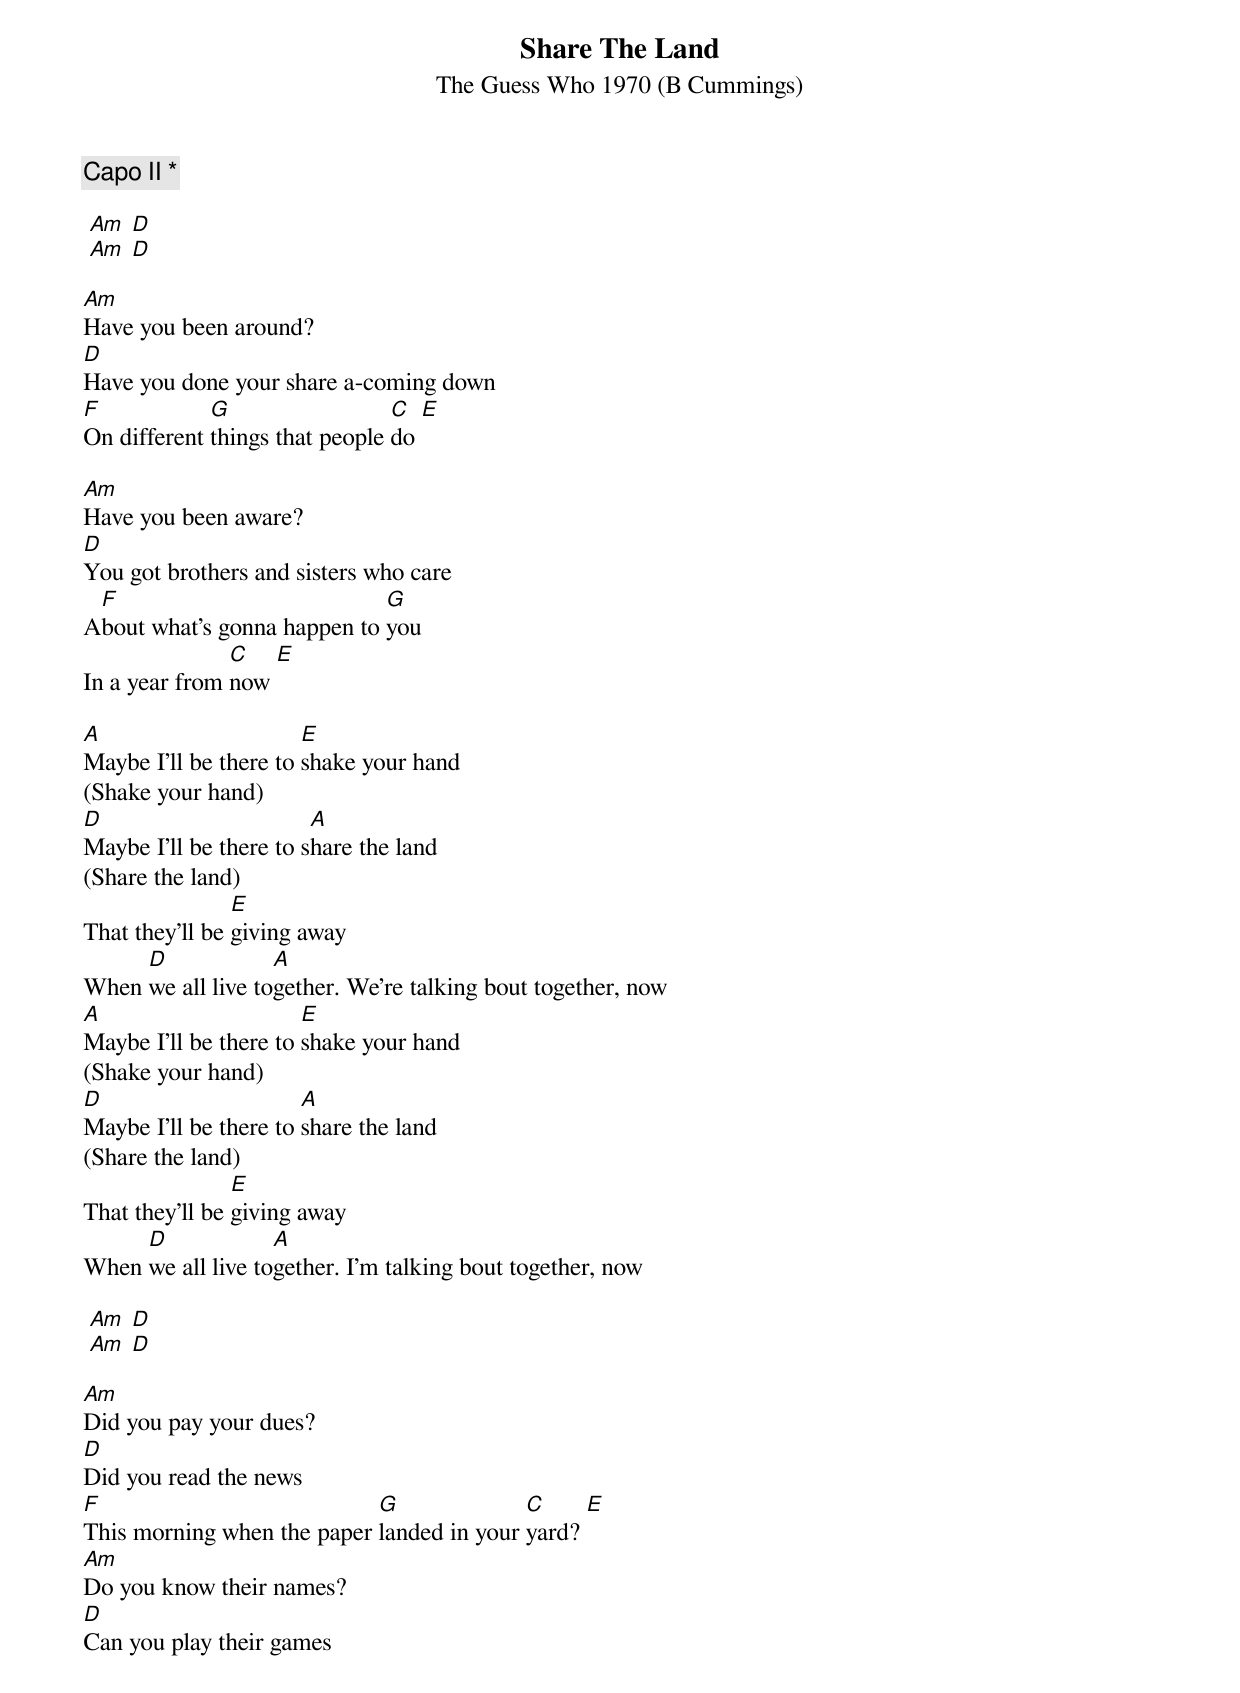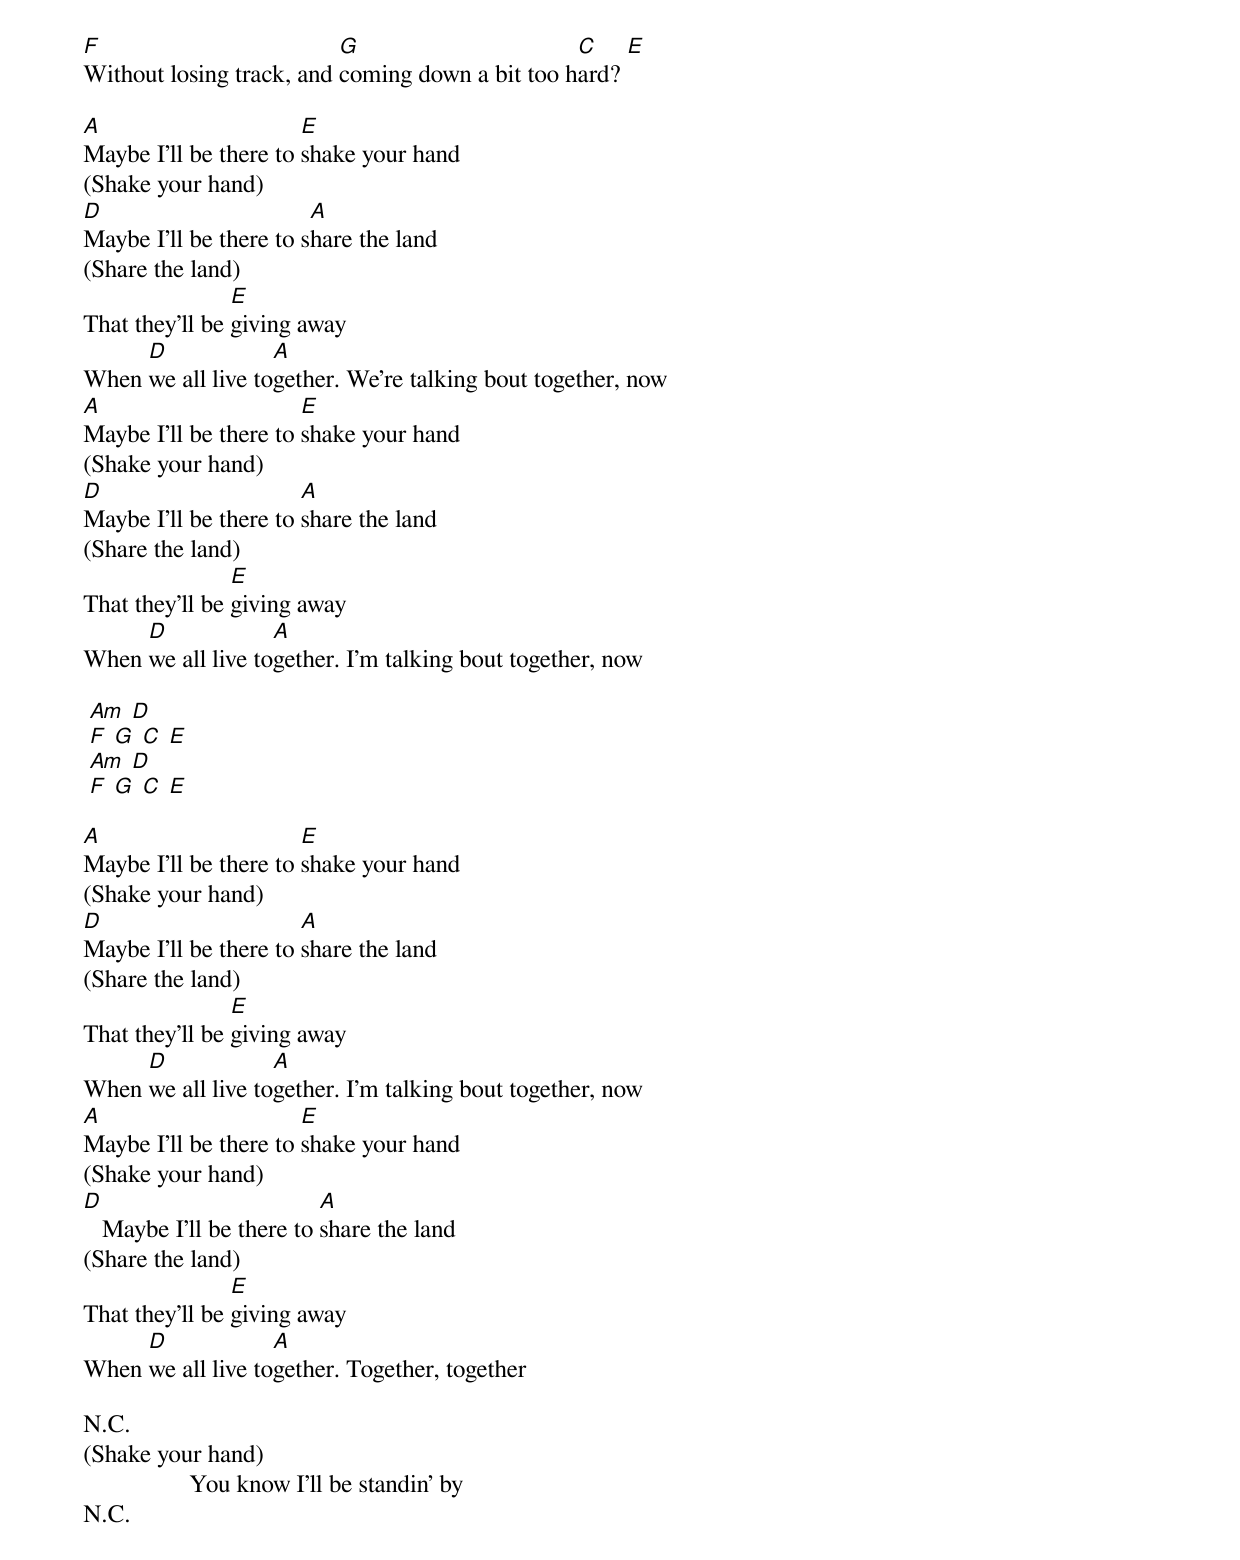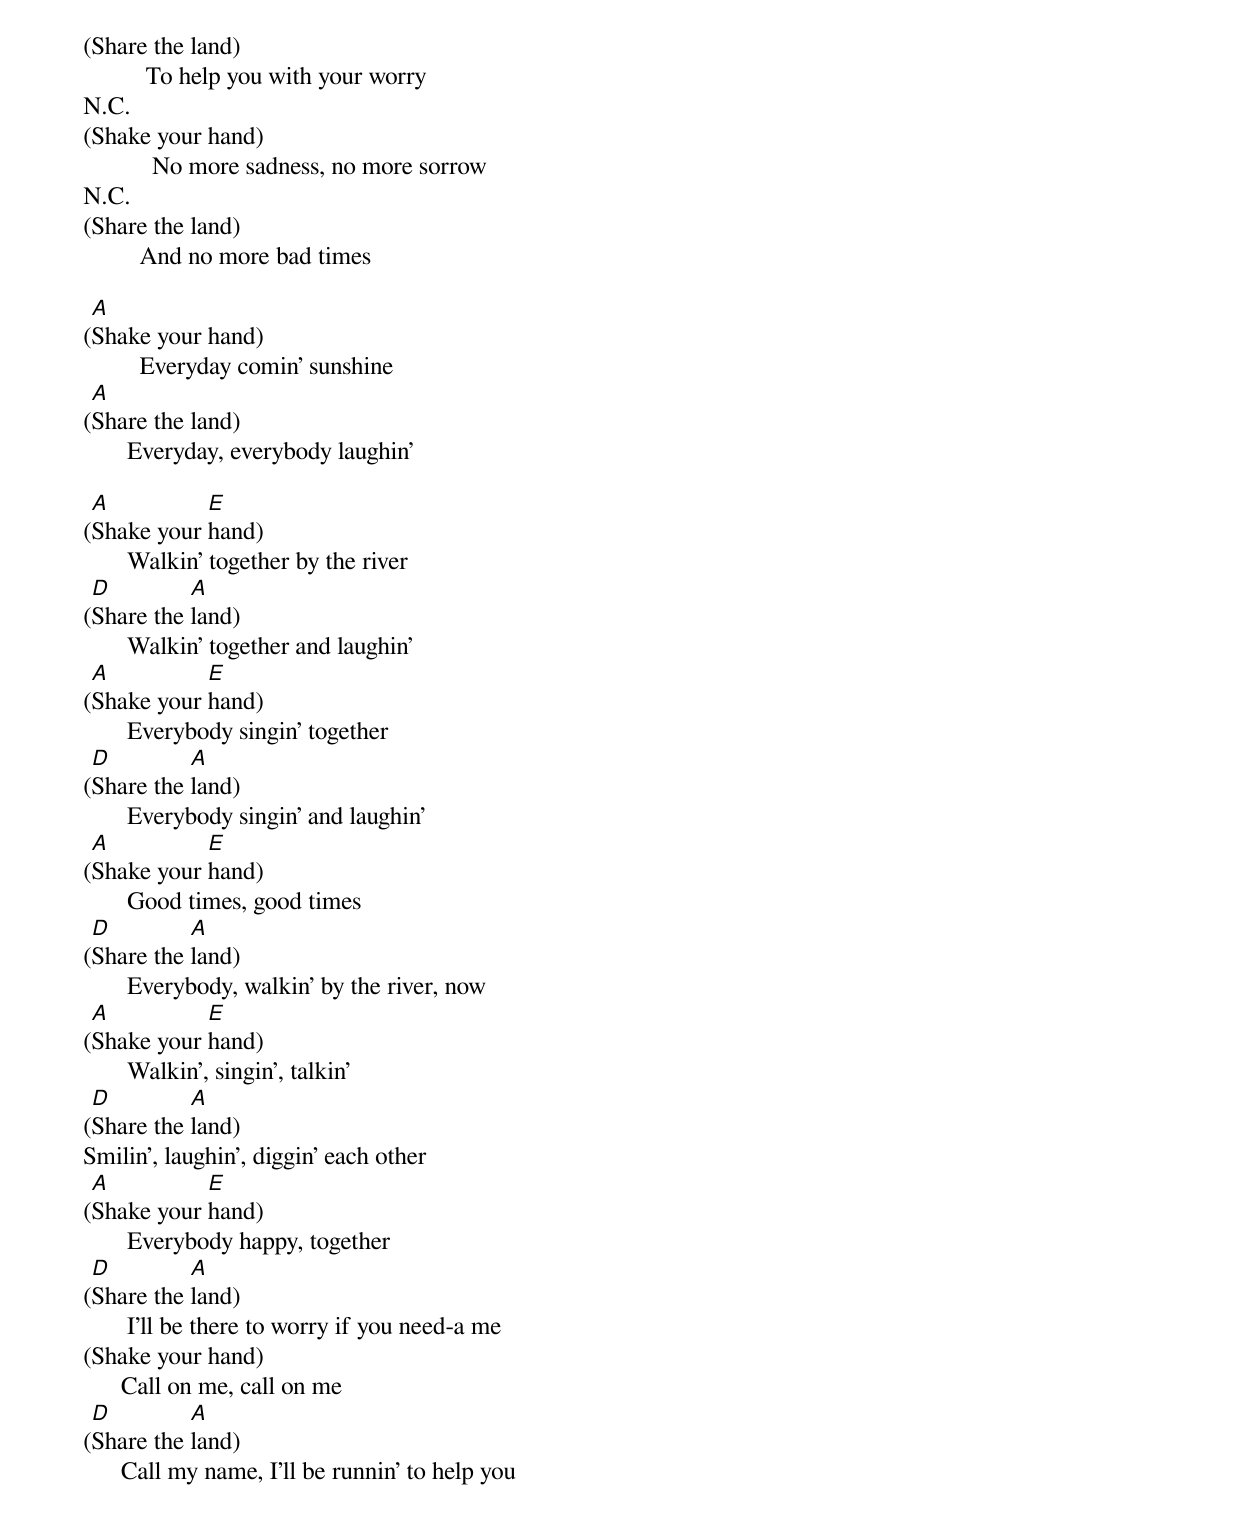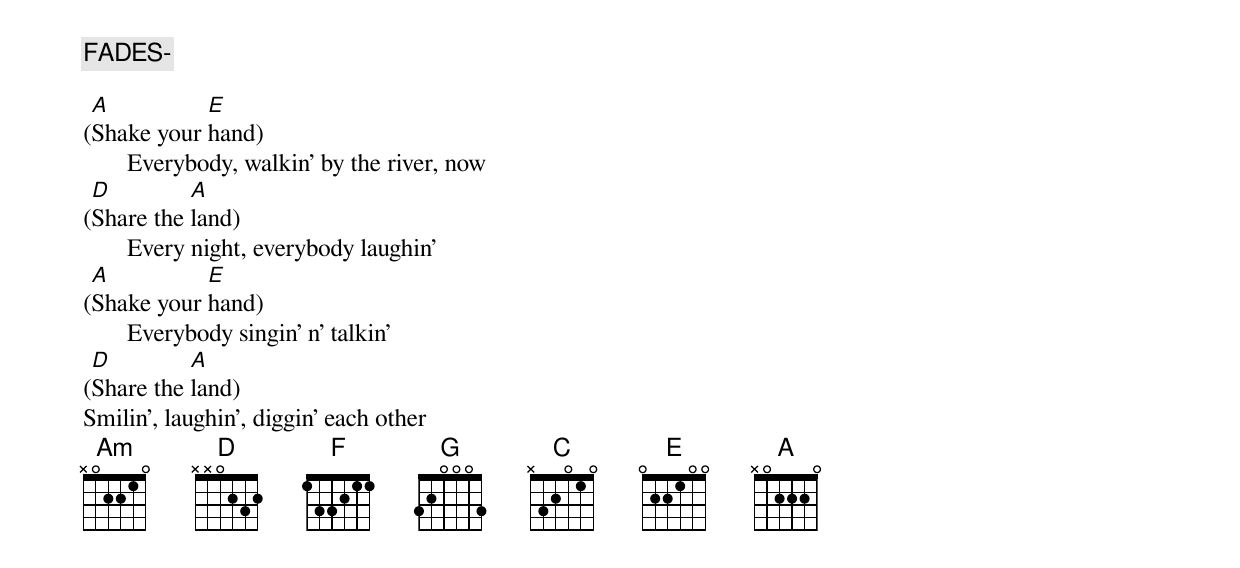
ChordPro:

{title: Share The Land}
{subtitle: The Guess Who 1970 (B Cummings)}

{c:Capo II *}

 [Am] [D]
 [Am] [D]

[Am]Have you been around?
[D]Have you done your share a-coming down
[F]On different [G]things that people [C]do [E]

[Am]Have you been aware?
[D]You got brothers and sisters who care
A[F]bout what's gonna happen to [G]you
In a year from [C]now [E]

[A]Maybe I'll be there to [E]shake your hand
(Shake your hand)
[D]Maybe I'll be there to s[A]hare the land
(Share the land)
That they'll be [E]giving away
When [D]we all live to[A]gether. We're talking bout together, now
[A]Maybe I'll be there to [E]shake your hand
(Shake your hand)
[D]Maybe I'll be there to [A]share the land
(Share the land)
That they'll be [E]giving away
When [D]we all live to[A]gether. I'm talking bout together, now

 [Am] [D]
 [Am] [D]

[Am]Did you pay your dues?
[D]Did you read the news
[F]This morning when the paper [G]landed in your [C]yard? [E]
[Am]Do you know their names?
[D]Can you play their games
[F]Without losing track, and [G]coming down a bit too h[C]ard? [E]

[A]Maybe I'll be there to [E]shake your hand
(Shake your hand)
[D]Maybe I'll be there to s[A]hare the land
(Share the land)
That they'll be [E]giving away
When [D]we all live to[A]gether. We're talking bout together, now
[A]Maybe I'll be there to [E]shake your hand
(Shake your hand)
[D]Maybe I'll be there to [A]share the land
(Share the land)
That they'll be [E]giving away
When [D]we all live to[A]gether. I'm talking bout together, now

 [Am] [D]
 [F] [G] [C] [E]
 [Am] [D]
 [F] [G] [C] [E]

[A]Maybe I'll be there to [E]shake your hand
(Shake your hand)
[D]Maybe I'll be there to [A]share the land
(Share the land)
That they'll be [E]giving away
When [D]we all live to[A]gether. I'm talking bout together, now
[A]Maybe I'll be there to [E]shake your hand
(Shake your hand)
[D]   Maybe I'll be there to [A]share the land
(Share the land)
That they'll be [E]giving away
When [D]we all live to[A]gether. Together, together

N.C.
(Shake your hand)
                 You know I'll be standin' by
N.C.
(Share the land)
          To help you with your worry
N.C.
(Shake your hand)
           No more sadness, no more sorrow
N.C.
(Share the land)
         And no more bad times

([A]Shake your hand)
         Everyday comin' sunshine
([A]Share the land)
       Everyday, everybody laughin'

([A]Shake your [E]hand)
       Walkin' together by the river
([D]Share the [A]land)
       Walkin' together and laughin'
([A]Shake your [E]hand)
       Everybody singin' together
([D]Share the [A]land)
       Everybody singin' and laughin'
([A]Shake your [E]hand)
       Good times, good times
([D]Share the [A]land)
       Everybody, walkin' by the river, now
([A]Shake your [E]hand)
       Walkin', singin', talkin'
([D]Share the [A]land)
Smilin', laughin', diggin' each other
([A]Shake your [E]hand)
       Everybody happy, together
([D]Share the [A]land)
       I'll be there to worry if you need-a me
(Shake your hand)
      Call on me, call on me
([D]Share the [A]land)
      Call my name, I'll be runnin' to help you

{c:FADES-}

([A]Shake your [E]hand)
       Everybody, walkin' by the river, now
([D]Share the [A]land)
       Every night, everybody laughin'
([A]Shake your [E]hand)
       Everybody singin' n' talkin'
([D]Share the [A]land)
Smilin', laughin', diggin' each other
